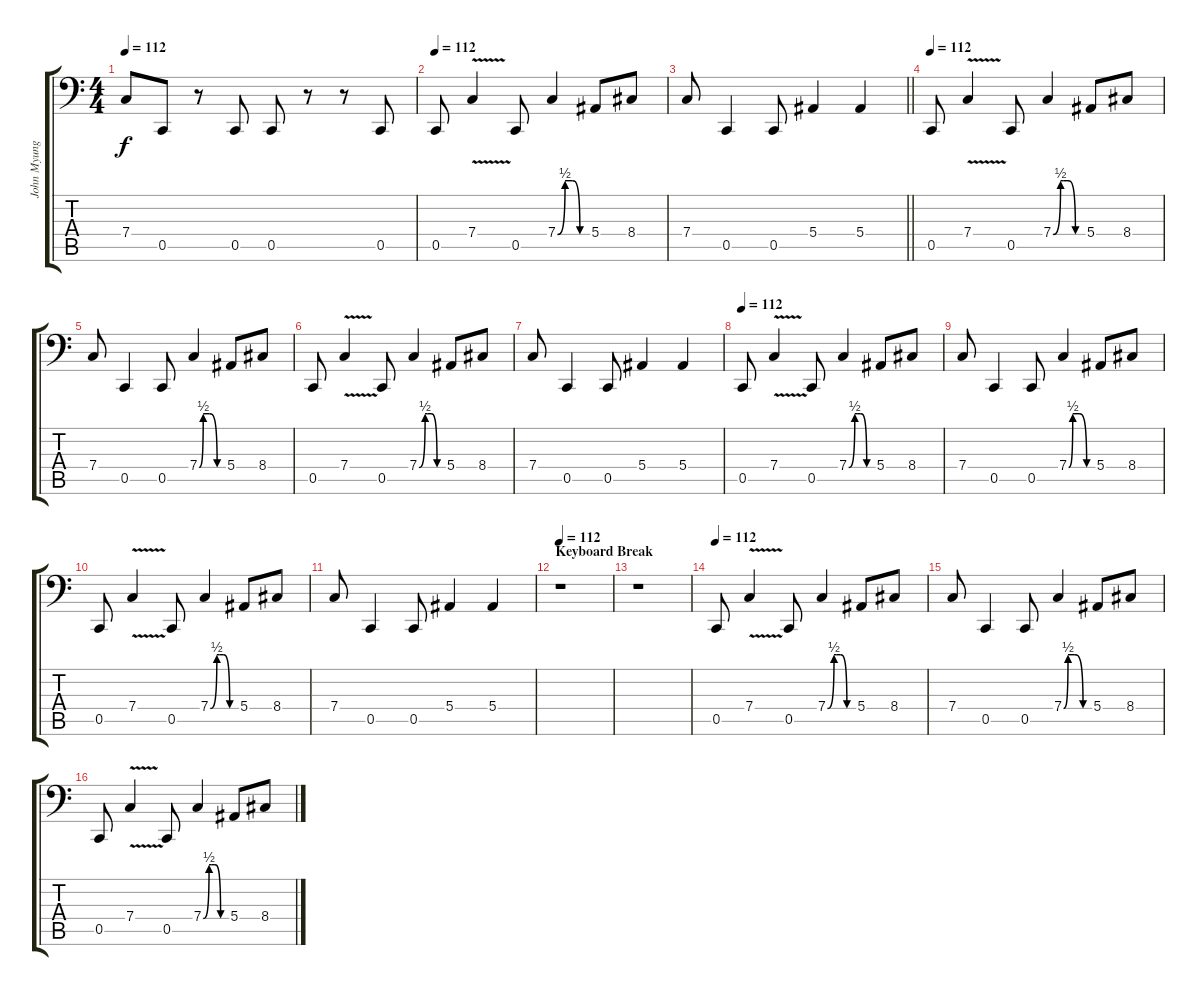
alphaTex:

\track ("John Myung" "John Myung") {instrument electricbassfinger}
\staff {score tabs}
\tuning (Ab2 Eb2 Bb1 F1 C1 G0) {hide}
\ts (4 4)
\tempo 112
\clef f4
\ks c
7.4.8{dy f} 0.5.8 r.8 0.5.8 0.5.8 r.8 r.8 0.5.8 |
\tempo 112
0.5.8 7.4{v}.4 0.5.8 7.4{be (custom 0 0 15 2 21 2 30 2 45 0 60 0)}.4 5.4.8 8.4.8 |
\barLineRight lightlight
7.4.8 0.5.4 0.5.8 5.4.4 5.4.4 |
\tempo 112
0.5.8 7.4{v}.4 0.5.8 7.4{be (custom 0 0 15 2 21 2 30 2 45 0 60 0)}.4 5.4.8 8.4.8 |
7.4.8 0.5.4 0.5.8 7.4{be (custom 0 0 10 2 26 2 45 0 60 0)}.4 5.4.8 8.4.8 |
0.5.8 7.4{v}.4 0.5.8 7.4{be (custom 0 0 15 2 21 2 30 2 45 0 60 0)}.4 5.4.8 8.4.8 |
7.4.8 0.5.4 0.5.8 5.4.4 5.4.4 |
\tempo 112
0.5.8 7.4{v}.4 0.5.8 7.4{be (custom 0 0 15 2 21 2 30 2 45 0 60 0)}.4 5.4.8 8.4.8 |
7.4.8 0.5.4 0.5.8 7.4{be (custom 0 0 10 2 26 2 45 0 60 0)}.4 5.4.8 8.4.8 |
0.5.8 7.4{v}.4 0.5.8 7.4{be (custom 0 0 15 2 21 2 30 2 45 0 60 0)}.4 5.4.8 8.4.8 |
7.4.8 0.5.4 0.5.8 5.4.4 5.4.4 |
\section ("" "Keyboard Break")
\tempo 112
r.1 |
r.1 |
\tempo 112
0.5.8 7.4{v}.4 0.5.8 7.4{be (custom 0 0 15 2 21 2 30 2 45 0 60 0)}.4 5.4.8 8.4.8 |
7.4.8 0.5.4 0.5.8 7.4{be (custom 0 0 10 2 26 2 45 0 60 0)}.4 5.4.8 8.4.8 |
0.5.8 7.4{v}.4 0.5.8 7.4{be (custom 0 0 15 2 21 2 30 2 45 0 60 0)}.4 5.4.8 8.4.8
